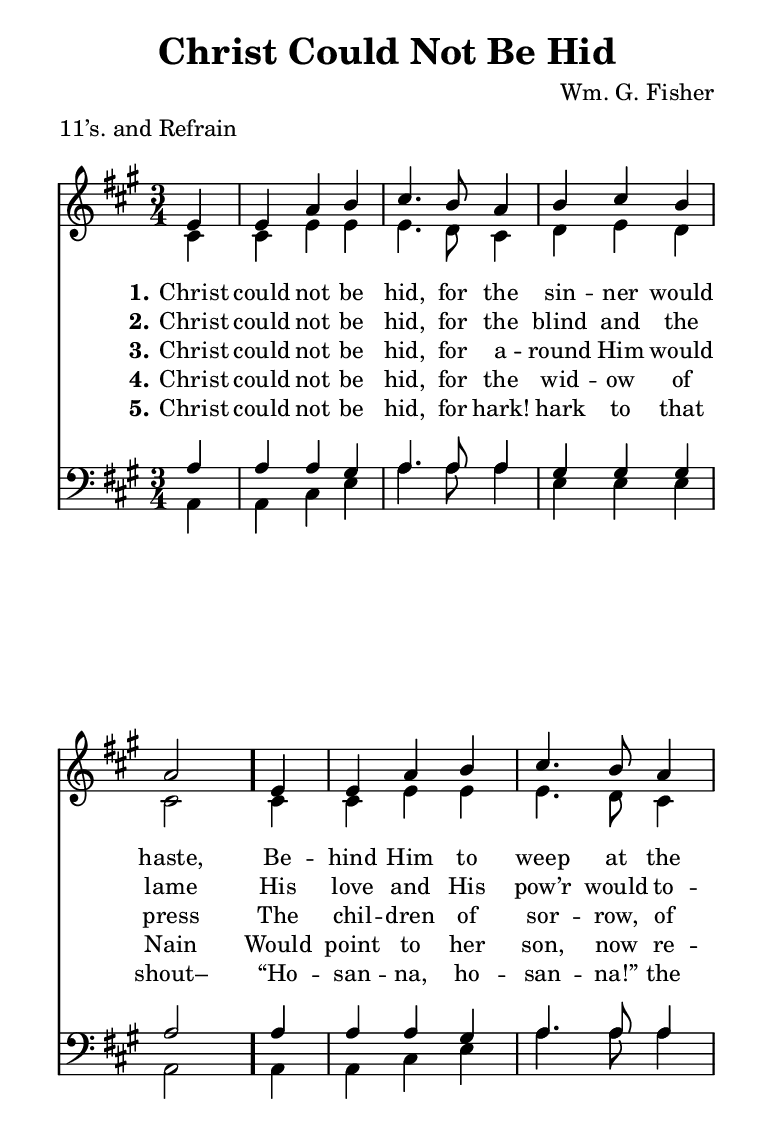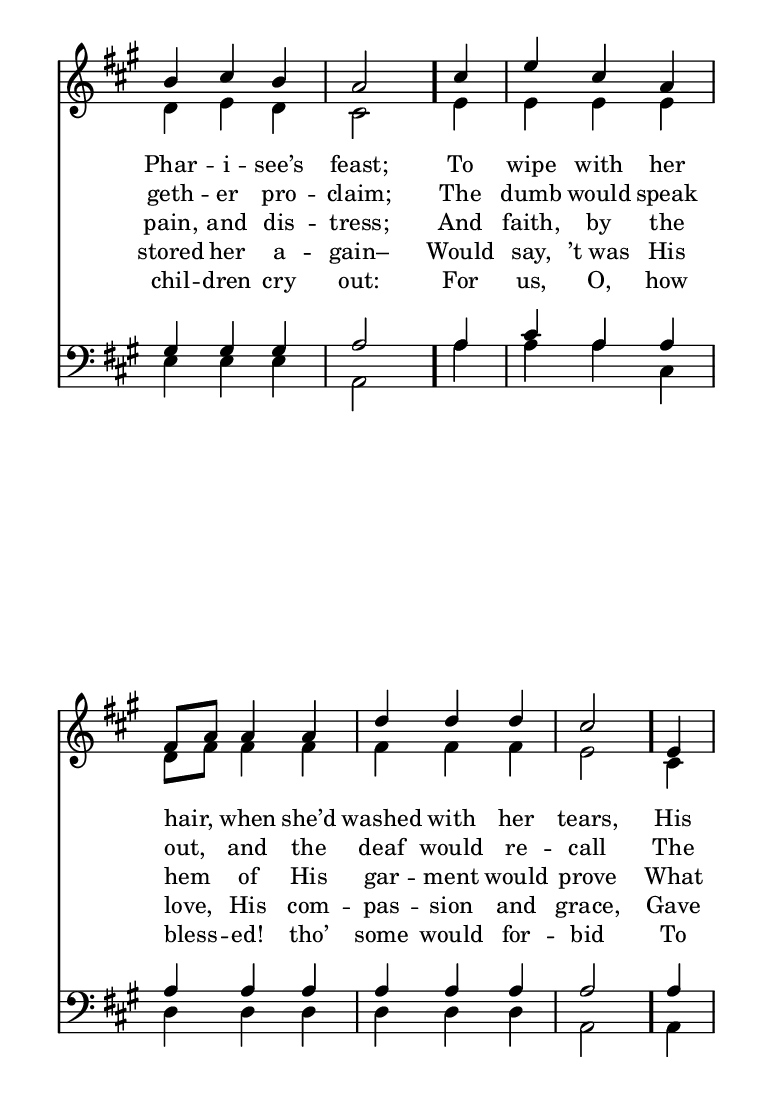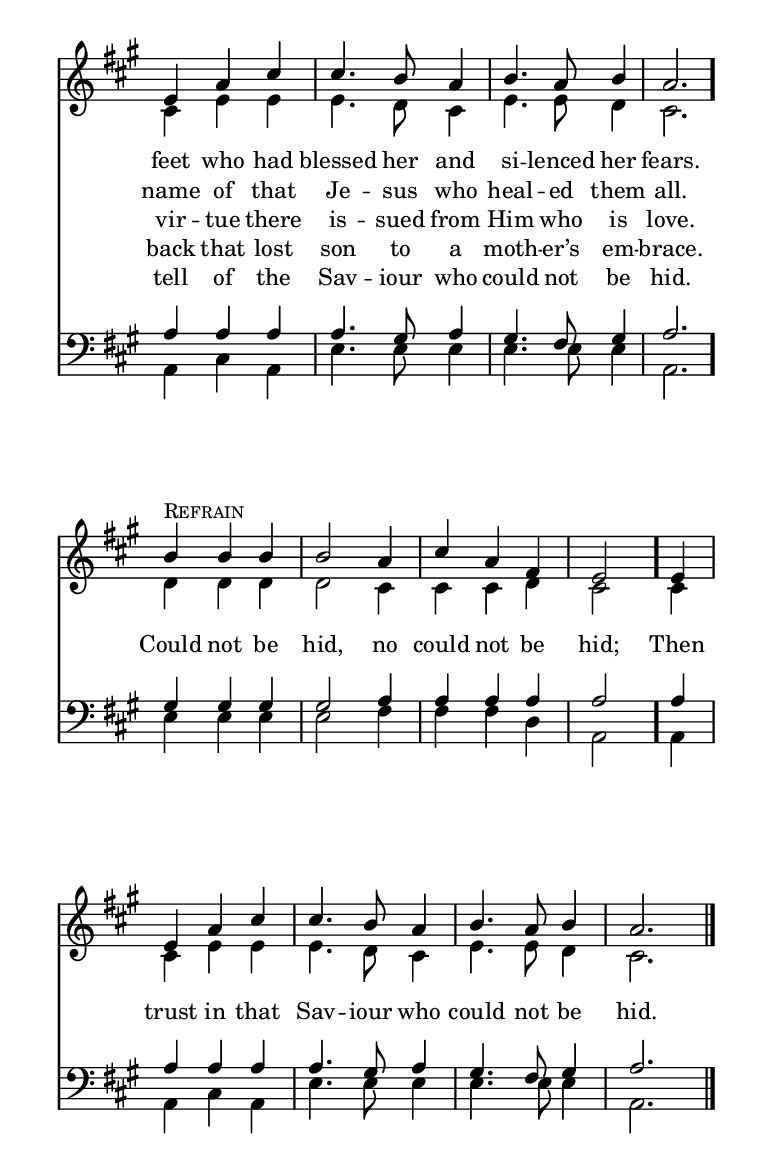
\include "common/global.ily"
\paper {
  \include "common/paper.ily"
  ragged-last-bottom = ##t
  system-count = #(cond (is-eogsized 5) (#t #f))
  page-count = #(cond (is-eogsized 2) (#t #f))
}

\header{
  hymnnumber = "297"
  title = "Christ Could Not Be Hid"
  tunename = ""
  meter = "11’s. and Refrain"
  poet = ""
  composer = "Wm. G. Fisher"
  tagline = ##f
}

global = {
  \include "common/overrides.ily"
  \override Staff.TimeSignature.style = #'()
  \time 3/4
  \override Score.MetronomeMark.transparent = ##t % hide all fermata changes too
  \tempo 4=100
  \key a \major
  \partial 4
  \autoBeamOff
}

notesSoprano = {
\global
\relative c' {

  e4 | e a b | cis4. b8 a4 | b cis b | a2
  e4 | e a b | cis4. b8 a4 | b cis b | a2
  cis4 | e cis a | fis8[ a] a4 a | d d d | cis2
  e,4 | e a cis | cis4. b8 a4 | b4. a8 b4 | a2.

  << s^\markup { \small \caps "Refrain" }
  { b4 b b | b2 a4 | cis a fis | e2 } >>
  e4 | e a cis | cis4. b8 a4 | b4. a8 b4 | a2.

  \bar "|."

}
}

notesAlto = {
\global
\relative e' {

  cis4 | cis e e | e4. d8 cis4 | d e d | cis2
  cis4 | cis e e | e4. d8 cis4 | d e d | cis2
  e4 | e e e | d8[ fis] fis4 fis | fis fis fis | e2
  cis4 | cis e e | e4. d8 cis4 | e4. e8 d4 | cis2.

  d4 d d | d2 cis4 | cis cis d | cis2
  cis4 | cis e e | e4. d8 cis4 | e4. e8 d4 | cis2.

}
}

notesTenor = {
\global
\relative a {

  a4 | a a gis | a4. a8 a4 | gis gis gis | a2
  a4 | a a gis | a4. a8 a4 | gis gis gis | a2
  a4 | cis a a | a a a | a a a | a2
  a4 | a a a | a4. gis8 a4 | gis4. fis8 gis4 | a2.

  gis4 gis gis | gis2 a4 | a a a | a2
  a4 | a a a | a4. gis8 a4 | gis4. fis8 gis4 | a2.

}
}

notesBass = {
\global
\relative f, {

  a4 | a cis e | a4. a8 a4 | e e e | a,2
  a4 | a cis e | a4. a8 a4 | e e e | a,2
  a'4 | a a cis, | d d d | d d d | a2
  a4 | a cis a | e'4. e8 e4 | e4. e8 e4 | a,2.

  e'4 e e | e2 fis4 | fis fis d | a2
  a4 | a cis a | e'4. e8 e4 | e4. e8 e4 | a,2.

}
}

Refrain = \lyricmode {

Could not be hid, no could not be hid; \bar "."
Then trust in that Sav -- iour who could not be hid. \bar "."

}

wordsA = \lyricmode {
\set stanza = "1."

Christ could not be hid, for the sin -- ner would haste, \bar "."
Be -- hind Him to weep at the Phar -- i -- see’s feast; \bar "."
To wipe with her hair, when she’d washed with her tears, \bar "."
His feet who had blessed her and si -- lenced her fears. \bar "."

}

wordsB = \lyricmode {
\set stanza = "2."

Christ could not be hid, for the blind and the lame
His love and His pow’r would to -- geth -- er pro -- claim;
The dumb would speak out, and the deaf would re -- call
The name of that Je -- sus who heal -- ed them all.

}

wordsC = \lyricmode {
\set stanza = "3."

Christ could not be hid, for a -- round Him would press
The chil -- dren of sor -- row, of pain, and dis -- tress;
And faith, by the hem of His gar -- ment would prove
What vir -- tue there is -- sued from Him who is love.

\Refrain

}

wordsD = \lyricmode {
\set stanza = "4."

Christ could not be hid, for the wid -- ow of Nain
Would point to her son, now re -- stored her a -- gain–
Would say, ’t_was His love, His com -- pas -- sion and grace,
Gave back that lost son to a moth -- er’s em -- brace.

}

wordsE = \lyricmode {
\set stanza = "5."

Christ could not be hid, for hark! hark to that shout–
“Ho -- san -- na, ho -- san -- na!” the chil -- dren cry out:
For us, O, how bless -- ed! tho’ some would for -- bid
To tell of the Sav -- iour who could not be hid.

}

\score {
  \context ChoirStaff <<
    \context Staff = upper <<
      \set ChoirStaff.systemStartDelimiter = #'SystemStartBar
      \context Voice  = sopranos { \voiceOne << \notesSoprano >> }
      \context Voice  = altos { \voiceTwo << \notesAlto >> }
      \context Lyrics = one   \lyricsto sopranos \wordsA
      \context Lyrics = two   \lyricsto sopranos \wordsB
      \context Lyrics = three \lyricsto sopranos \wordsC
      \context Lyrics = four  \lyricsto sopranos \wordsD
      \context Lyrics = five  \lyricsto sopranos \wordsE
    >>
    \context Staff = men <<
      \clef bass
      \context Voice  = tenors { \voiceOne << \notesTenor >> }
      \context Voice  = basses { \voiceTwo << \notesBass >> }
    >>
  >>
  \layout {
    \include "common/layout.ily"
  }
  \midi{
    \include "common/midi.ily"
  }
}

\version "2.18.2"  % necessary for upgrading to future LilyPond versions.

% vi:set et ts=2 sw=2 ai nocindent syntax=lilypond:
